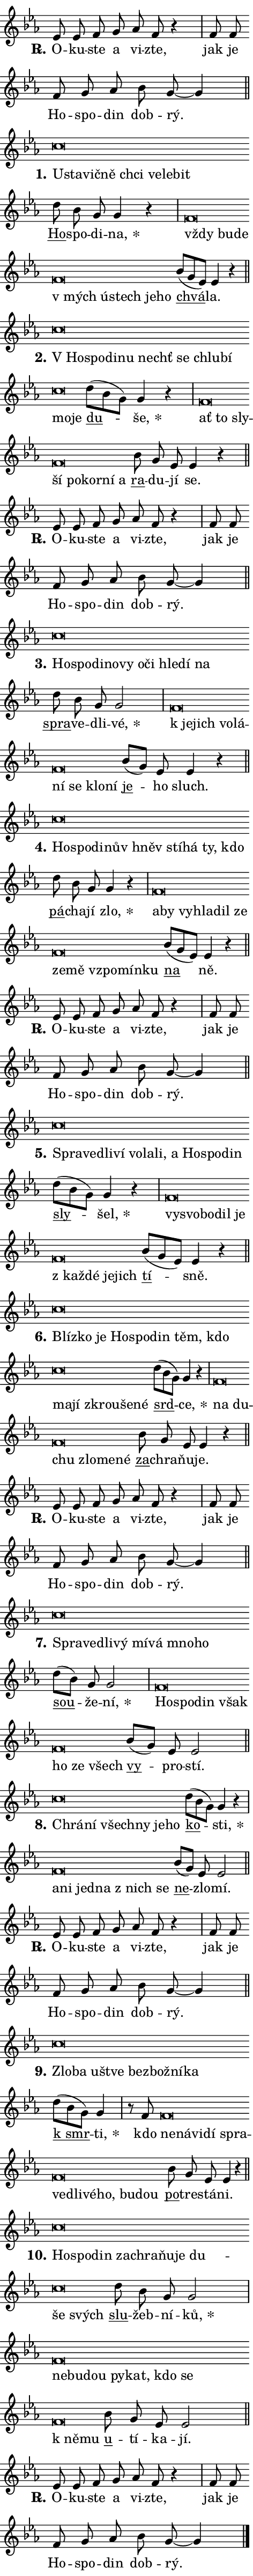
\version "2.24.0"
\header { tagline = "" }
\paper {
  indent = 0\cm
  top-margin = 0\cm
  right-margin = 0.13\cm % to fit lyric hyphens
  bottom-margin = 0\cm
  left-margin = 0\cm
  paper-width = 8\cm
  page-breaking = #ly:one-page-breaking
  system-system-spacing.basic-distance = #11
  score-system-spacing.basic-distance = #11
  ragged-last = ##f
}


%% Author: Thomas Morley
%% https://lists.gnu.org/archive/html/lilypond-user/2020-05/msg00002.html
#(define (line-position grob)
"Returns position of @var[grob} in current system:
   @code{'start}, if at first time-step
   @code{'end}, if at last time-step
   @code{'middle} otherwise
"
  (let* ((col (ly:item-get-column grob))
         (ln (ly:grob-object col 'left-neighbor))
         (rn (ly:grob-object col 'right-neighbor))
         (col-to-check-left (if (ly:grob? ln) ln col))
         (col-to-check-right (if (ly:grob? rn) rn col))
         (break-dir-left
           (and
             (ly:grob-property col-to-check-left 'non-musical #f)
             (ly:item-break-dir col-to-check-left)))
         (break-dir-right
           (and
             (ly:grob-property col-to-check-right 'non-musical #f)
             (ly:item-break-dir col-to-check-right))))
        (cond ((eqv? 1 break-dir-left) 'start)
              ((eqv? -1 break-dir-right) 'end)
              (else 'middle))))

#(define (tranparent-at-line-position vctor)
  (lambda (grob)
  "Relying on @code{line-position} select the relevant enry from @var{vctor}.
Used to determine transparency,"
    (case (line-position grob)
      ((end) (not (vector-ref vctor 0)))
      ((middle) (not (vector-ref vctor 1)))
      ((start) (not (vector-ref vctor 2))))))

noteHeadBreakVisibility =
#(define-music-function (break-visibility)(vector?)
"Makes @code{NoteHead}s transparent relying on @var{break-visibility}"
#{
  \override NoteHead.transparent =
    #(tranparent-at-line-position break-visibility)
#})

#(define delete-ledgers-for-transparent-note-heads
  (lambda (grob)
    "Reads whether a @code{NoteHead} is transparent.
If so this @code{NoteHead} is removed from @code{'note-heads} from
@var{grob}, which is supposed to be @code{LedgerLineSpanner}.
As a result ledgers are not printed for this @code{NoteHead}"
    (let* ((nhds-array (ly:grob-object grob 'note-heads))
           (nhds-list
             (if (ly:grob-array? nhds-array)
                 (ly:grob-array->list nhds-array)
                 '()))
           ;; Relies on the transparent-property being done before
           ;; Staff.LedgerLineSpanner.after-line-breaking is executed.
           ;; This is fragile ...
           (to-keep
             (remove
               (lambda (nhd)
                 (ly:grob-property nhd 'transparent #f))
               nhds-list)))
      ;; TODO find a better method to iterate over grob-arrays, similiar
      ;; to filter/remove etc for lists
      ;; For now rebuilt from scratch
      (set! (ly:grob-object grob 'note-heads)  '())
      (for-each
        (lambda (nhd)
          (ly:pointer-group-interface::add-grob grob 'note-heads nhd))
        to-keep))))

squashNotes = {
  \override NoteHead.X-extent = #'(-0.2 . 0.2)
  \override NoteHead.Y-extent = #'(-0.75 . 0)
  \override NoteHead.stencil =
    #(lambda (grob)
       (let ((pos (ly:grob-property grob 'staff-position)))
         (begin
           (if (< pos -7) (display "ERROR: Lower brevis then expected\n") (display ""))
           (if (<= pos -6) ly:text-interface::print ly:note-head::print))))
}
unSquashNotes = {
  \revert NoteHead.X-extent
  \revert NoteHead.Y-extent
  \revert NoteHead.stencil
}

hideNotes = \noteHeadBreakVisibility #begin-of-line-visible
unHideNotes = \noteHeadBreakVisibility #all-visible

% work-around for resetting accidentals
% https://lilypond.org/doc/v2.23/Documentation/notation/displaying-rhythms#unmetered-music
cadenzaMeasure = {
  \cadenzaOff
  \partial 1024 s1024
  \cadenzaOn
}

#(define-markup-command (accent layout props text) (markup?)
  "Underline accented syllable"
  (interpret-markup layout props
    #{\markup \override #'(offset . 4.3) \underline { #text }#}))

responsum = \markup \concat {
  "R" \hspace #-1.05 \path #0.1 #'((moveto 0 0.07) (lineto 0.9 0.8)) \hspace #0.05 "."
}

spaceSize = #0.6828661417322834 % exact space size for TeX Gyre Schola

\layout {
  \context {
    \Staff
    \remove "Time_signature_engraver"
    \override LedgerLineSpanner.after-line-breaking = #delete-ledgers-for-transparent-note-heads
  }
  \context {
    \Lyrics {
      \override LyricSpace.minimum-distance = \spaceSize
      \override LyricText.font-name = #"TeX Gyre Schola"
      \override LyricText.font-size = 1
      \override StanzaNumber.font-name = #"TeX Gyre Schola Bold"
      \override StanzaNumber.font-size = 1
    }
  }
  \context {
    \Score 
    \override NoteHead.text =
      #(lambda (grob) 
        (let ((pos (ly:grob-property grob 'staff-position)))
          #{\markup {
            \combine
              \halign #-0.55 \raise #(if (= pos -6) 0 0.5) \override #'(thickness . 2) \draw-line #'(3.2 . 0)
              \musicglyph "noteheads.sM1"
          }#}))
  }
}

% magnetic-lyrics.ily
%
%   written by
%     Jean Abou Samra <jean@abou-samra.fr>
%     Werner Lemberg <wl@gnu.org>
%
%   adapted by
%     Jiri Hon <jiri.hon@gmail.com>
%
% Version 2022-Apr-15

% https://www.mail-archive.com/lilypond-user@gnu.org/msg149350.html

#(define (Left_hyphen_pointer_engraver context)
   "Collect syllable-hyphen-syllable occurrences in lyrics and store
them in properties.  This engraver only looks to the left.  For
example, if the lyrics input is @code{foo -- bar}, it does the
following.

@itemize @bullet
@item
Set the @code{text} property of the @code{LyricHyphen} grob between
@q{foo} and @q{bar} to @code{foo}.

@item
Set the @code{left-hyphen} property of the @code{LyricText} grob with
text @q{foo} to the @code{LyricHyphen} grob between @q{foo} and
@q{bar}.
@end itemize

Use this auxiliary engraver in combination with the
@code{lyric-@/text::@/apply-@/magnetic-@/offset!} hook."
   (let ((hyphen #f)
         (text #f))
     (make-engraver
      (acknowledgers
       ((lyric-syllable-interface engraver grob source-engraver)
        (set! text grob)))
      (end-acknowledgers
       ((lyric-hyphen-interface engraver grob source-engraver)
        ;(when (not (grob::has-interface grob 'lyric-space-interface))
          (set! hyphen grob)));)
      ((stop-translation-timestep engraver)
       (when (and text hyphen)
         (ly:grob-set-object! text 'left-hyphen hyphen))
       (set! text #f)
       (set! hyphen #f)))))

#(define (lyric-text::apply-magnetic-offset! grob)
   "If the space between two syllables is less than the value in
property @code{LyricText@/.details@/.squash-threshold}, move the right
syllable to the left so that it gets concatenated with the left
syllable.

Use this function as a hook for
@code{LyricText@/.after-@/line-@/breaking} if the
@code{Left_@/hyphen_@/pointer_@/engraver} is active."
   (let ((hyphen (ly:grob-object grob 'left-hyphen #f)))
     (when hyphen
       (let ((left-text (ly:spanner-bound hyphen LEFT)))
         (when (grob::has-interface left-text 'lyric-syllable-interface)
           (let* ((common (ly:grob-common-refpoint grob left-text X))
                  (this-x-ext (ly:grob-extent grob common X))
                  (left-x-ext
                   (begin
                     ;; Trigger magnetism for left-text.
                     (ly:grob-property left-text 'after-line-breaking)
                     (ly:grob-extent left-text common X)))
                  ;; `delta` is the gap width between two syllables.
                  (delta (- (interval-start this-x-ext)
                            (interval-end left-x-ext)))
                  (details (ly:grob-property grob 'details))
                  (threshold (assoc-get 'squash-threshold details 0.2)))
             (when (< delta threshold)
               (let* (;; We have to manipulate the input text so that
                      ;; ligatures crossing syllable boundaries are not
                      ;; disabled.  For languages based on the Latin
                      ;; script this is essentially a beautification.
                      ;; However, for non-Western scripts it can be a
                      ;; necessity.
                      (lt (ly:grob-property left-text 'text))
                      (rt (ly:grob-property grob 'text))
                      (is-space (grob::has-interface hyphen 'lyric-space-interface))
                      (space (if is-space " " ""))
                      (extra-delta (if is-space spaceSize 0))
                      ;; Append new syllable.
                      (ltrt-space (if (and (string? lt) (string? rt))
                                (string-append lt space rt)
                                (make-concat-markup (list lt space rt))))
                      ;; Right-align `ltrt` to the right side.
                      (ltrt-space-markup (grob-interpret-markup
                               grob
                               (make-translate-markup
                                (cons (interval-length this-x-ext) 0)
                                (make-right-align-markup ltrt-space)))))
                 (begin
                   ;; Don't print `left-text`.
                   (ly:grob-set-property! left-text 'stencil #f)
                   ;; Set text and stencil (which holds all collected
                   ;; syllables so far) and shift it to the left.
                   (ly:grob-set-property! grob 'text ltrt-space)
                   (ly:grob-set-property! grob 'stencil ltrt-space-markup)
                   (ly:grob-translate-axis! grob (- (- delta extra-delta)) X))))))))))


#(define (lyric-hyphen::displace-bounds-first grob)
   ;; Make very sure this callback isn't triggered too early.
   (let ((left (ly:spanner-bound grob LEFT))
         (right (ly:spanner-bound grob RIGHT)))
     (ly:grob-property left 'after-line-breaking)
     (ly:grob-property right 'after-line-breaking)
     (ly:lyric-hyphen::print grob)))

squashThreshold = #0.4

\layout {
  \context {
    \Lyrics
    \consists #Left_hyphen_pointer_engraver
    \override LyricText.after-line-breaking =
      #lyric-text::apply-magnetic-offset!
    \override LyricHyphen.stencil = #lyric-hyphen::displace-bounds-first
    \override LyricText.details.squash-threshold = \squashThreshold
    \override LyricHyphen.minimum-distance = 0
    \override LyricHyphen.minimum-length = \squashThreshold
  }
}

squashText = \override LyricText.details.squash-threshold = 9999
unSquashText = \override LyricText.details.squash-threshold = \squashThreshold

leftText = \override LyricText.self-alignment-X = #LEFT
unLeftText = \revert LyricText.self-alignment-X

starOffset = #(lambda (grob) 
                (let ((x_offset (ly:self-alignment-interface::aligned-on-x-parent grob)))
                  (if (= x_offset 0) 0 (+ x_offset 1.2))))

star = #(define-music-function (syllable)(string?)
"Append star separator at the end of a syllable"
#{
  \once \override LyricText.X-offset = #starOffset
  \lyricmode { \markup {
    #syllable
    \override #'((font-name . "TeX Gyre Schola Bold")) \hspace #0.2 \lower #0.65 \larger "*"
  } }
#})

starAccent = #(define-music-function (syllable)(string?)
"Append star separator at the end of a syllable and make accent"
#{
  \once \override LyricText.X-offset = #starOffset
  \lyricmode { \markup {
    \accent #syllable
    \override #'((font-name . "TeX Gyre Schola Bold")) \hspace #0.2 \lower #0.65 \larger "*"
  } }
#})

breath = #(define-music-function (syllable)(string?)
"Append breathing indicator at the end of a syllable"
#{
  \lyricmode { \markup { #syllable "+" } }
#})

optionalBreath = #(define-music-function (syllable)(string?)
"Append optional breathing indicator at the end of a syllable"
#{
  \lyricmode { \markup { #syllable "(+)" } }
#})


\score {
    <<
        \new Voice = "melody" { \cadenzaOn \key es \major \relative { es'8 es f g as f r4 \cadenzaMeasure \bar "|" f8 f \bar "" f g as \bar "" bes g~ g4 \cadenzaMeasure \bar "||" \break } }
        \new Lyrics \lyricsto "melody" { \lyricmode { \set stanza = \responsum
O -- ku -- ste a vi -- zte, jak je Ho -- spo -- din dob -- rý. } }
    >>
    \layout {}
}

\score {
    <<
        \new Voice = "melody" { \cadenzaOn \key es \major \relative { \squashNotes c''\breve*1/16 \hideNotes \breve*1/16 \bar "" \breve*1/16 \bar "" \breve*1/16 \bar "" \breve*1/16 \bar "" \breve*1/16 \bar "" \breve*1/16 \breve*1/16 \bar "" \unHideNotes \unSquashNotes \bar "" d8 bes g g4 r \cadenzaMeasure \bar "|" \squashNotes f\breve*1/16 \hideNotes \breve*1/16 \bar "" \breve*1/16 \bar "" \breve*1/16 \bar "" \breve*1/16 \bar "" \breve*1/16 \bar "" \breve*1/16 \breve*1/16 \bar "" \unHideNotes \unSquashNotes \bar "" bes8[( g es)] es4 r \cadenzaMeasure \bar "||" \break } }
        \new Lyrics \lyricsto "melody" { \lyricmode { \set stanza = "1."
\leftText U -- \squashText sta -- vič -- ně chci ve -- le -- bit \unLeftText \unSquashText \markup \accent Ho -- spo -- di -- \star na, \leftText vždy \squashText bu -- de "v mých" ú -- stech je -- ho \unLeftText \unSquashText \markup \accent chvá -- la. } }
    >>
    \layout {}
}

\score {
    <<
        \new Voice = "melody" { \cadenzaOn \key es \major \relative { \squashNotes c''\breve*1/16 \hideNotes \breve*1/16 \bar "" \breve*1/16 \bar "" \breve*1/16 \bar "" \breve*1/16 \bar "" \breve*1/16 \bar "" \breve*1/16 \bar "" \breve*1/16 \bar "" \breve*1/16 \breve*1/16 \bar "" \unHideNotes \unSquashNotes \bar "" d8[( bes g)] g4 r \cadenzaMeasure \bar "|" \squashNotes f\breve*1/16 \hideNotes \breve*1/16 \bar "" \breve*1/16 \bar "" \breve*1/16 \bar "" \breve*1/16 \bar "" \breve*1/16 \bar "" \breve*1/16 \breve*1/16 \bar "" \unHideNotes \unSquashNotes \bar "" bes8 g es es4 r \cadenzaMeasure \bar "||" \break } }
        \new Lyrics \lyricsto "melody" { \lyricmode { \set stanza = "2."
\leftText "V Ho" -- \squashText spo -- di -- nu nechť se chlu -- bí mo -- je \unLeftText \unSquashText \markup \accent du -- \star še, \leftText ať \squashText to sly -- ší po -- kor -- ní a \unLeftText \unSquashText \markup \accent ra -- du -- jí se. } }
    >>
    \layout {}
}

\score {
    <<
        \new Voice = "melody" { \cadenzaOn \key es \major \relative { es'8 es f g as f r4 \cadenzaMeasure \bar "|" f8 f \bar "" f g as \bar "" bes g~ g4 \cadenzaMeasure \bar "||" \break } }
        \new Lyrics \lyricsto "melody" { \lyricmode { \set stanza = \responsum
O -- ku -- ste a vi -- zte, jak je Ho -- spo -- din dob -- rý. } }
    >>
    \layout {}
}

\score {
    <<
        \new Voice = "melody" { \cadenzaOn \key es \major \relative { \squashNotes c''\breve*1/16 \hideNotes \breve*1/16 \bar "" \breve*1/16 \bar "" \breve*1/16 \bar "" \breve*1/16 \bar "" \breve*1/16 \bar "" \breve*1/16 \bar "" \breve*1/16 \bar "" \breve*1/16 \breve*1/16 \bar "" \unHideNotes \unSquashNotes \bar "" d8 bes g g2 \cadenzaMeasure \bar "|" \squashNotes f\breve*1/16 \hideNotes \breve*1/16 \bar "" \breve*1/16 \bar "" \breve*1/16 \bar "" \breve*1/16 \bar "" \breve*1/16 \bar "" \breve*1/16 \breve*1/16 \bar "" \unHideNotes \unSquashNotes \bar "" bes8[( g)] es es4 r \cadenzaMeasure \bar "||" \break } }
        \new Lyrics \lyricsto "melody" { \lyricmode { \set stanza = "3."
\leftText Ho -- \squashText spo -- di -- no -- vy o -- či hle -- dí na \unLeftText \unSquashText \markup \accent spra -- ve -- dli -- \star vé, \leftText "k je" -- \squashText jich vo -- lá -- ní se klo -- ní \unLeftText \unSquashText \markup \accent je -- ho sluch. } }
    >>
    \layout {}
}

\score {
    <<
        \new Voice = "melody" { \cadenzaOn \key es \major \relative { \squashNotes c''\breve*1/16 \hideNotes \breve*1/16 \bar "" \breve*1/16 \bar "" \breve*1/16 \bar "" \breve*1/16 \bar "" \breve*1/16 \bar "" \breve*1/16 \bar "" \breve*1/16 \breve*1/16 \bar "" \unHideNotes \unSquashNotes \bar "" d8 bes g g4 r \cadenzaMeasure \bar "|" \squashNotes f\breve*1/16 \hideNotes \breve*1/16 \bar "" \breve*1/16 \bar "" \breve*1/16 \bar "" \breve*1/16 \bar "" \breve*1/16 \bar "" \breve*1/16 \bar "" \breve*1/16 \bar "" \breve*1/16 \bar "" \breve*1/16 \breve*1/16 \bar "" \unHideNotes \unSquashNotes \bar "" bes8[( g es)] es4 r \cadenzaMeasure \bar "||" \break } }
        \new Lyrics \lyricsto "melody" { \lyricmode { \set stanza = "4."
\leftText Ho -- \squashText spo -- di -- nův hněv stí -- há ty, kdo \unLeftText \unSquashText \markup \accent pá -- cha -- jí \star zlo, \leftText a -- \squashText by vy -- hla -- dil ze ze -- mě vzpo -- mín -- ku \unLeftText \unSquashText \markup \accent na ně. } }
    >>
    \layout {}
}

\score {
    <<
        \new Voice = "melody" { \cadenzaOn \key es \major \relative { es'8 es f g as f r4 \cadenzaMeasure \bar "|" f8 f \bar "" f g as \bar "" bes g~ g4 \cadenzaMeasure \bar "||" \break } }
        \new Lyrics \lyricsto "melody" { \lyricmode { \set stanza = \responsum
O -- ku -- ste a vi -- zte, jak je Ho -- spo -- din dob -- rý. } }
    >>
    \layout {}
}

\score {
    <<
        \new Voice = "melody" { \cadenzaOn \key es \major \relative { \squashNotes c''\breve*1/16 \hideNotes \breve*1/16 \bar "" \breve*1/16 \bar "" \breve*1/16 \bar "" \breve*1/16 \bar "" \breve*1/16 \bar "" \breve*1/16 \bar "" \breve*1/16 \bar "" \breve*1/16 \bar "" \breve*1/16 \breve*1/16 \bar "" \unHideNotes \unSquashNotes \bar "" d8[( bes g)] g4 r \cadenzaMeasure \bar "|" \squashNotes f\breve*1/16 \hideNotes \breve*1/16 \bar "" \breve*1/16 \bar "" \breve*1/16 \bar "" \breve*1/16 \bar "" \breve*1/16 \bar "" \breve*1/16 \bar "" \breve*1/16 \breve*1/16 \bar "" \unHideNotes \unSquashNotes \bar "" bes8[( g es)] es4 r \cadenzaMeasure \bar "||" \break } }
        \new Lyrics \lyricsto "melody" { \lyricmode { \set stanza = "5."
\leftText Spra -- \squashText ve -- dli -- ví vo -- la -- li, a Ho -- spo -- din \unLeftText \unSquashText \markup \accent sly -- \star šel, \leftText vy -- \squashText svo -- bo -- dil je "z kaž" -- dé je -- jich \unLeftText \unSquashText \markup \accent tí -- sně. } }
    >>
    \layout {}
}

\score {
    <<
        \new Voice = "melody" { \cadenzaOn \key es \major \relative { \squashNotes c''\breve*1/16 \hideNotes \breve*1/16 \bar "" \breve*1/16 \bar "" \breve*1/16 \bar "" \breve*1/16 \bar "" \breve*1/16 \bar "" \breve*1/16 \bar "" \breve*1/16 \bar "" \breve*1/16 \bar "" \breve*1/16 \bar "" \breve*1/16 \bar "" \breve*1/16 \breve*1/16 \bar "" \unHideNotes \unSquashNotes \bar "" d8[( bes g)] g4 r \cadenzaMeasure \bar "|" \squashNotes f\breve*1/16 \hideNotes \breve*1/16 \bar "" \breve*1/16 \bar "" \breve*1/16 \bar "" \breve*1/16 \breve*1/16 \bar "" \unHideNotes \unSquashNotes \bar "" bes8 g es es4 r \cadenzaMeasure \bar "||" \break } }
        \new Lyrics \lyricsto "melody" { \lyricmode { \set stanza = "6."
\leftText Blíz -- \squashText ko je Ho -- spo -- din těm, kdo ma -- jí zkrou -- še -- né \unLeftText \unSquashText \markup \accent srd -- \star ce, \leftText na \squashText du -- chu zlo -- me -- né \unLeftText \unSquashText \markup \accent za -- chra -- ňu -- je. } }
    >>
    \layout {}
}

\score {
    <<
        \new Voice = "melody" { \cadenzaOn \key es \major \relative { es'8 es f g as f r4 \cadenzaMeasure \bar "|" f8 f \bar "" f g as \bar "" bes g~ g4 \cadenzaMeasure \bar "||" \break } }
        \new Lyrics \lyricsto "melody" { \lyricmode { \set stanza = \responsum
O -- ku -- ste a vi -- zte, jak je Ho -- spo -- din dob -- rý. } }
    >>
    \layout {}
}

\score {
    <<
        \new Voice = "melody" { \cadenzaOn \key es \major \relative { \squashNotes c''\breve*1/16 \hideNotes \breve*1/16 \bar "" \breve*1/16 \bar "" \breve*1/16 \bar "" \breve*1/16 \bar "" \breve*1/16 \bar "" \breve*1/16 \breve*1/16 \bar "" \unHideNotes \unSquashNotes \bar "" d8[( bes)] g g2 \cadenzaMeasure \bar "|" \squashNotes f\breve*1/16 \hideNotes \breve*1/16 \bar "" \breve*1/16 \bar "" \breve*1/16 \bar "" \breve*1/16 \bar "" \breve*1/16 \breve*1/16 \bar "" \unHideNotes \unSquashNotes \bar "" bes8[( g)] es es2 \cadenzaMeasure \bar "||" \break } }
        \new Lyrics \lyricsto "melody" { \lyricmode { \set stanza = "7."
\leftText Spra -- \squashText ve -- dli -- vý mí -- vá mno -- ho \unLeftText \unSquashText \markup \accent sou -- že -- \star ní, \leftText Ho -- \squashText spo -- din však ho ze všech \unLeftText \unSquashText \markup \accent vy -- pro -- stí. } }
    >>
    \layout {}
}

\score {
    <<
        \new Voice = "melody" { \cadenzaOn \key es \major \relative { \squashNotes c''\breve*1/16 \hideNotes \breve*1/16 \bar "" \breve*1/16 \bar "" \breve*1/16 \bar "" \breve*1/16 \breve*1/16 \bar "" \unHideNotes \unSquashNotes \bar "" d8[( bes g)] g4 r \cadenzaMeasure \bar "|" \squashNotes f\breve*1/16 \hideNotes \breve*1/16 \bar "" \breve*1/16 \bar "" \breve*1/16 \bar "" \breve*1/16 \breve*1/16 \bar "" \unHideNotes \unSquashNotes \bar "" bes8[( g)] es es2 \cadenzaMeasure \bar "||" \break } }
        \new Lyrics \lyricsto "melody" { \lyricmode { \set stanza = "8."
\leftText Chrá -- \squashText ní všech -- ny je -- ho \unLeftText \unSquashText \markup \accent ko -- \star sti, \leftText a -- \squashText ni jed -- na "z nich" se \unLeftText \unSquashText \markup \accent ne -- zlo -- mí. } }
    >>
    \layout {}
}

\score {
    <<
        \new Voice = "melody" { \cadenzaOn \key es \major \relative { es'8 es f g as f r4 \cadenzaMeasure \bar "|" f8 f \bar "" f g as \bar "" bes g~ g4 \cadenzaMeasure \bar "||" \break } }
        \new Lyrics \lyricsto "melody" { \lyricmode { \set stanza = \responsum
O -- ku -- ste a vi -- zte, jak je Ho -- spo -- din dob -- rý. } }
    >>
    \layout {}
}

\score {
    <<
        \new Voice = "melody" { \cadenzaOn \key es \major \relative { \squashNotes c''\breve*1/16 \hideNotes \breve*1/16 \bar "" \breve*1/16 \bar "" \breve*1/16 \bar "" \breve*1/16 \bar "" \breve*1/16 \bar "" \breve*1/16 \breve*1/16 \bar "" \unHideNotes \unSquashNotes \bar "" d8[( bes g)] g4 \cadenzaMeasure \bar "|" r8 f8 \squashNotes f\breve*1/16 \hideNotes \breve*1/16 \bar "" \breve*1/16 \bar "" \breve*1/16 \bar "" \breve*1/16 \bar "" \breve*1/16 \bar "" \breve*1/16 \bar "" \breve*1/16 \bar "" \breve*1/16 \bar "" \breve*1/16 \breve*1/16 \bar "" \unHideNotes \unSquashNotes \bar "" bes8 g es es4 r \cadenzaMeasure \bar "||" \break } }
        \new Lyrics \lyricsto "melody" { \lyricmode { \set stanza = "9."
\leftText Zlo -- \squashText ba ušt -- ve bez -- bož -- ní -- ka \unLeftText \unSquashText \markup \accent "k smr" -- \star ti, kdo \leftText ne -- \squashText ná -- vi -- dí spra -- ve -- dli -- vé -- ho, bu -- dou \unLeftText \unSquashText \markup \accent po -- tre -- stá -- ni. } }
    >>
    \layout {}
}

\score {
    <<
        \new Voice = "melody" { \cadenzaOn \key es \major \relative { \squashNotes c''\breve*1/16 \hideNotes \breve*1/16 \bar "" \breve*1/16 \bar "" \breve*1/16 \bar "" \breve*1/16 \bar "" \breve*1/16 \bar "" \breve*1/16 \bar "" \breve*1/16 \bar "" \breve*1/16 \breve*1/16 \bar "" \unHideNotes \unSquashNotes \bar "" d8 bes g g2 \cadenzaMeasure \bar "|" \squashNotes f\breve*1/16 \hideNotes \breve*1/16 \bar "" \breve*1/16 \bar "" \breve*1/16 \bar "" \breve*1/16 \bar "" \breve*1/16 \bar "" \breve*1/16 \bar "" \breve*1/16 \breve*1/16 \bar "" \unHideNotes \unSquashNotes \bar "" bes8 g es es2 \cadenzaMeasure \bar "||" \break } }
        \new Lyrics \lyricsto "melody" { \lyricmode { \set stanza = "10."
\leftText Ho -- \squashText spo -- din za -- chra -- ňu -- je du -- še svých \unLeftText \unSquashText \markup \accent slu -- žeb -- ní -- \star ků, \leftText ne -- \squashText bu -- dou py -- kat, kdo se "k ně" -- mu \unLeftText \unSquashText \markup \accent u -- tí -- ka -- jí. } }
    >>
    \layout {}
}

\score {
    <<
        \new Voice = "melody" { \cadenzaOn \key es \major \relative { es'8 es f g as f r4 \cadenzaMeasure \bar "|" f8 f \bar "" f g as \bar "" bes g~ g4 \cadenzaMeasure \bar "||" \break } \bar "|." }
        \new Lyrics \lyricsto "melody" { \lyricmode { \set stanza = \responsum
O -- ku -- ste a vi -- zte, jak je Ho -- spo -- din dob -- rý. } }
    >>
    \layout {}
}
